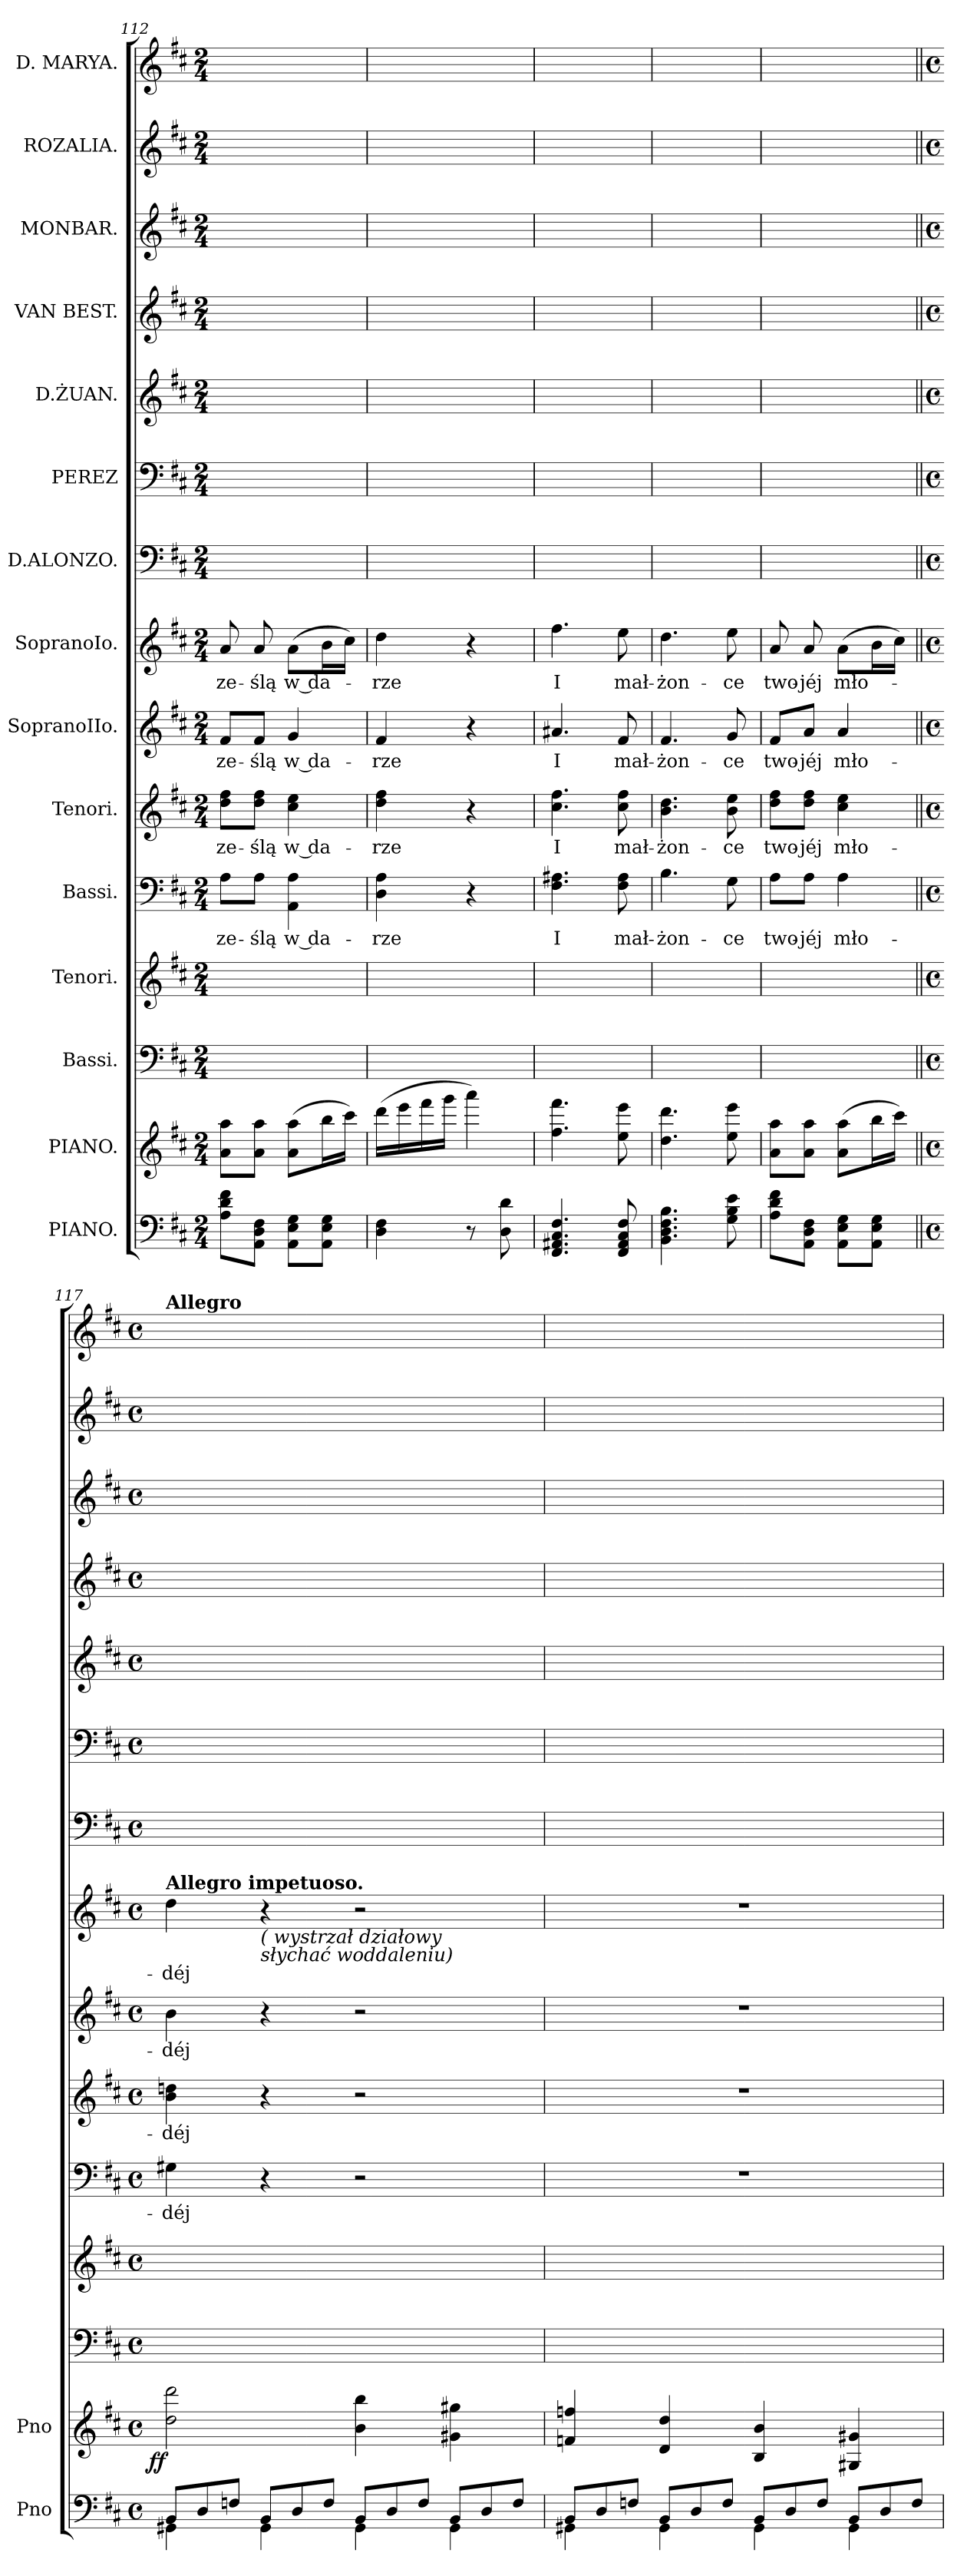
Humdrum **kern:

**kern	**kern	**dynam	**kern	**kern	**kern	**text	**kern	**text	**kern	**text	**kern	**text	**kern	**kern	**kern	**kern	**kern	**kern	**kern
*part15	*part14	*part14	*part13	*part12	*part11	*part11	*part10	*part10	*part9	*part9	*part8	*part8	*part7	*part6	*part5	*part4	*part3	*part2	*part1
*staff15	*staff14	*staff14	*staff13	*staff12	*staff11	*staff11	*staff10	*staff10	*staff9	*staff9	*staff8	*staff8	*staff7	*staff6	*staff5	*staff4	*staff3	*staff2	*staff1
*I"PIANO.	*I"PIANO.	*	*I"Bassi.	*I"Tenori.	*I"Bassi.	*	*I"Tenori.	*	*I"SopranoIIo.	*	*I"SopranoIo.	*	*I"D.ALONZO.	*I"PEREZ	*I"D.ŻUAN.	*I"VAN BEST.	*I"MONBAR.	*I"ROZALIA.	*I"D. MARYA.
*I'Pno	*I'Pno	*	*	*	*	*	*	*	*	*	*	*	*	*	*	*	*	*	*
*clefF4	*clefG2	*	*clefF4	*clefG2	*clefF4	*	*clefG2	*	*clefG2	*	*clefG2	*	*clefF4	*clefF4	*clefG2	*clefG2	*clefG2	*clefG2	*clefG2
*	*	*	*	*ITrd8c12	*	*	*ITrd8c12	*	*	*	*	*	*	*	*ITrd8c12	*ITrd8c12	*ITrd8c12	*	*
*k[f#c#]	*k[f#c#]	*	*k[f#c#]	*k[f#c#]	*k[f#c#]	*	*k[f#c#]	*	*k[f#c#]	*	*k[f#c#]	*	*k[f#c#]	*k[f#c#]	*k[f#c#]	*k[f#c#]	*k[f#c#]	*k[f#c#]	*k[f#c#]
*M2/4	*M2/4	*	*M2/4	*M2/4	*M2/4	*	*M2/4	*	*M2/4	*	*M2/4	*	*M2/4	*M2/4	*M2/4	*M2/4	*M2/4	*M2/4	*M2/4
=112	=112	=112	=112	=112	=112	=112	=112	=112	=112	=112	=112	=112	=112	=112	=112	=112	=112	=112	=112
8A\ 8d\ 8f#\L	8a\ 8aa\L	.	2ryy	2ryy	8A\L	ze-	8d\ 8f#\L	ze-	8f#/L	ze-	8a/	ze-	2ryy	2ryy	2ryy	2ryy	2ryy	2ryy	2ryy
8AA\ 8D\ 8F#\J	8a\ 8aa\J	.	.	.	8A\J	-ślą	8d\ 8f#\J	-ślą	8f#/J	-ślą	8a/	-ślą	.	.	.	.	.	.	.
8AA\ 8E\ 8G\L	(8a\ 8aa\L	.	.	.	4AA\ 4A\	w da-	4c#\ 4e\	w da-	4g/	w da-	(8a\L	w da-	.	.	.	.	.	.	.
8AA\ 8E\ 8G\J	16bb\L	.	.	.	.	.	.	.	.	.	16b\L	.	.	.	.	.	.	.	.
.	16ccc#\JJ)	.	.	.	.	.	.	.	.	.	16cc#\JJ)	.	.	.	.	.	.	.	.
=113	=113	=113	=113	=113	=113	=113	=113	=113	=113	=113	=113	=113	=113	=113	=113	=113	=113	=113	=113
4D\ 4F#\	(16ddd\LL	.	2ryy	2ryy	4D\ 4A\	-rze	4d\ 4f#\	-rze	4f#/	-rze	4dd\	-rze	2ryy	2ryy	2ryy	2ryy	2ryy	2ryy	2ryy
.	16eee\	.	.	.	.	.	.	.	.	.	.	.	.	.	.	.	.	.	.
.	16fff#\	.	.	.	.	.	.	.	.	.	.	.	.	.	.	.	.	.	.
.	16ggg\JJ	.	.	.	.	.	.	.	.	.	.	.	.	.	.	.	.	.	.
8r	4aaa\)	.	.	.	4r	.	4r	.	4r	.	4r	.	.	.	.	.	.	.	.
8D\ 8d\	.	.	.	.	.	.	.	.	.	.	.	.	.	.	.	.	.	.	.
=114	=114	=114	=114	=114	=114	=114	=114	=114	=114	=114	=114	=114	=114	=114	=114	=114	=114	=114	=114
4.FF#/ 4.AA#X/ 4.C#/ 4.F#/	4.ff#\ 4.fff#\	.	2ryy	2ryy	4.F#\ 4.A#X\	I	4.c#\ 4.f#\	I	4.a#X/	I	4.ff#\	I	2ryy	2ryy	2ryy	2ryy	2ryy	2ryy	2ryy
8FF#/ 8AA#/ 8C#/ 8F#/	8ee\ 8eee\	.	.	.	8F#\ 8A#\	mał-	8c#\ 8f#\	mał-	8f#/	mał-	8ee\	mał-	.	.	.	.	.	.	.
=115	=115	=115	=115	=115	=115	=115	=115	=115	=115	=115	=115	=115	=115	=115	=115	=115	=115	=115	=115
4.BB\ 4.D\ 4.F#\ 4.B\	4.dd\ 4.ddd\	.	2ryy	2ryy	4.B\	-żon-	4.B\ 4.d\	-żon-	4.f#/	-żon-	4.dd\	-żon-	2ryy	2ryy	2ryy	2ryy	2ryy	2ryy	2ryy
8G\ 8B\ 8e\	8ee\ 8eee\	.	.	.	8G\	-ce	8B\ 8e\	-ce	8g/	-ce	8ee\	-ce	.	.	.	.	.	.	.
=116	=116	=116	=116	=116	=116	=116	=116	=116	=116	=116	=116	=116	=116	=116	=116	=116	=116	=116	=116
8A\ 8d\ 8f#\L	8a\ 8aa\L	.	2ryy	2ryy	8A\L	two-	8d\ 8f#\L	two-	8f#/L	two-	8a/	two-	2ryy	2ryy	2ryy	2ryy	2ryy	2ryy	2ryy
8AA\ 8D\ 8F#\J	8a\ 8aa\J	.	.	.	8A\J	-jéj	8d\ 8f#\J	-jéj	8a/J	-jéj	8a/	-jéj	.	.	.	.	.	.	.
8AA\ 8E\ 8G\L	(8a\ 8aa\L	.	.	.	4A\	mło-	4c#\ 4e\	mło-	4a/	mło-	(8a\L	mło-	.	.	.	.	.	.	.
8AA\ 8E\ 8G\J	16bb\L	.	.	.	.	.	.	.	.	.	16b\L	.	.	.	.	.	.	.	.
.	16ccc#\JJ)	.	.	.	.	.	.	.	.	.	16cc#\JJ)	.	.	.	.	.	.	.	.
=117||	=117||	=117||	=117||	=117||	=117||	=117||	=117||	=117||	=117||	=117||	=117||	=117||	=117||	=117||	=117||	=117||	=117||	=117||	=117||
*M4/4	*M4/4	*	*M4/4	*M4/4	*M4/4	*	*M4/4	*	*M4/4	*	*M4/4	*	*M4/4	*M4/4	*M4/4	*M4/4	*M4/4	*M4/4	*M4/4
*met(c)	*met(c)	*	*met(c)	*met(c)	*met(c)	*	*met(c)	*	*met(c)	*	*met(c)	*	*met(c)	*met(c)	*met(c)	*met(c)	*met(c)	*met(c)	*met(c)
*Xtuplet	*	*	*	*	*	*	*	*	*	*	*	*	*	*	*	*	*	*	*
*^	*	*	*	*	*	*	*	*	*	*	*	*	*	*	*	*	*	*	*
!	!	!	!	!	!	!	!	!	!	!	!	!	!	!	!	!	!	!	!	!LO:TX:a:B:t=Allegro
!	!	!	!	!	!	!	!	!	!	!	!	!LO:TX:a:B:t=Allegro impetuoso.	!	!	!	!	!	!	!	!
!	!	!	!LO:DY:b:rj	!	!	!	!	!	!	!	!	!	!	!	!	!	!	!	!	!
12BB/L	4GG#X\	2dd\ 2ddd\	ff	1ryy	1ryy	4G#X\	-déj	4B\ 4dn\	-déj	4b\	-déj	4dd\	-déj	1ryy	1ryy	1ryy	1ryy	1ryy	1ryy	1ryy
12D/	.	.	.	.	.	.	.	.	.	.	.	.	.	.	.	.	.	.	.	.
12Fn/J	.	.	.	.	.	.	.	.	.	.	.	.	.	.	.	.	.	.	.	.
!	!	!	!	!	!	!	!	!	!	!	!	!LO:TX:b:i:t=( wystrzał działowy\nsłychać woddaleniu)	!	!	!	!	!	!	!	!
12BB/L	4GG#\	.	.	.	.	4r	.	4r	.	4r	.	4r	.	.	.	.	.	.	.	.
12D/	.	.	.	.	.	.	.	.	.	.	.	.	.	.	.	.	.	.	.	.
12F/J	.	.	.	.	.	.	.	.	.	.	.	.	.	.	.	.	.	.	.	.
12BB/L	4GG#\	4b\ 4bb\	.	.	.	2r	.	2r	.	2r	.	2r	.	.	.	.	.	.	.	.
12D/	.	.	.	.	.	.	.	.	.	.	.	.	.	.	.	.	.	.	.	.
12F/J	.	.	.	.	.	.	.	.	.	.	.	.	.	.	.	.	.	.	.	.
12BB/L	4GG#\	4g#X\ 4gg#X\	.	.	.	.	.	.	.	.	.	.	.	.	.	.	.	.	.	.
12D/	.	.	.	.	.	.	.	.	.	.	.	.	.	.	.	.	.	.	.	.
12F/J	.	.	.	.	.	.	.	.	.	.	.	.	.	.	.	.	.	.	.	.
=118	=118	=118	=118	=118	=118	=118	=118	=118	=118	=118	=118	=118	=118	=118	=118	=118	=118	=118	=118	=118
12BB/L	4GG#X\	4fn/ 4ffn/	.	1ryy	1ryy	1r	.	1r	.	1r	.	1r	.	1ryy	1ryy	1ryy	1ryy	1ryy	1ryy	1ryy
12D/	.	.	.	.	.	.	.	.	.	.	.	.	.	.	.	.	.	.	.	.
12Fn/J	.	.	.	.	.	.	.	.	.	.	.	.	.	.	.	.	.	.	.	.
12BB/L	4GG#\	4d/ 4dd/	.	.	.	.	.	.	.	.	.	.	.	.	.	.	.	.	.	.
12D/	.	.	.	.	.	.	.	.	.	.	.	.	.	.	.	.	.	.	.	.
12F/J	.	.	.	.	.	.	.	.	.	.	.	.	.	.	.	.	.	.	.	.
12BB/L	4GG#\	4B/ 4b/	.	.	.	.	.	.	.	.	.	.	.	.	.	.	.	.	.	.
12D/	.	.	.	.	.	.	.	.	.	.	.	.	.	.	.	.	.	.	.	.
12F/J	.	.	.	.	.	.	.	.	.	.	.	.	.	.	.	.	.	.	.	.
12BB/L	4GG#\	4G#X/ 4g#X/	.	.	.	.	.	.	.	.	.	.	.	.	.	.	.	.	.	.
12D/	.	.	.	.	.	.	.	.	.	.	.	.	.	.	.	.	.	.	.	.
12F/J	.	.	.	.	.	.	.	.	.	.	.	.	.	.	.	.	.	.	.	.
*v	*v	*	*	*	*	*	*	*	*	*	*	*	*	*	*	*	*	*	*	*
=	=	=	=	=	=	=	=	=	=	=	=	=	=	=	=	=	=	=	=
*-	*-	*-	*-	*-	*-	*-	*-	*-	*-	*-	*-	*-	*-	*-	*-	*-	*-	*-	*-
